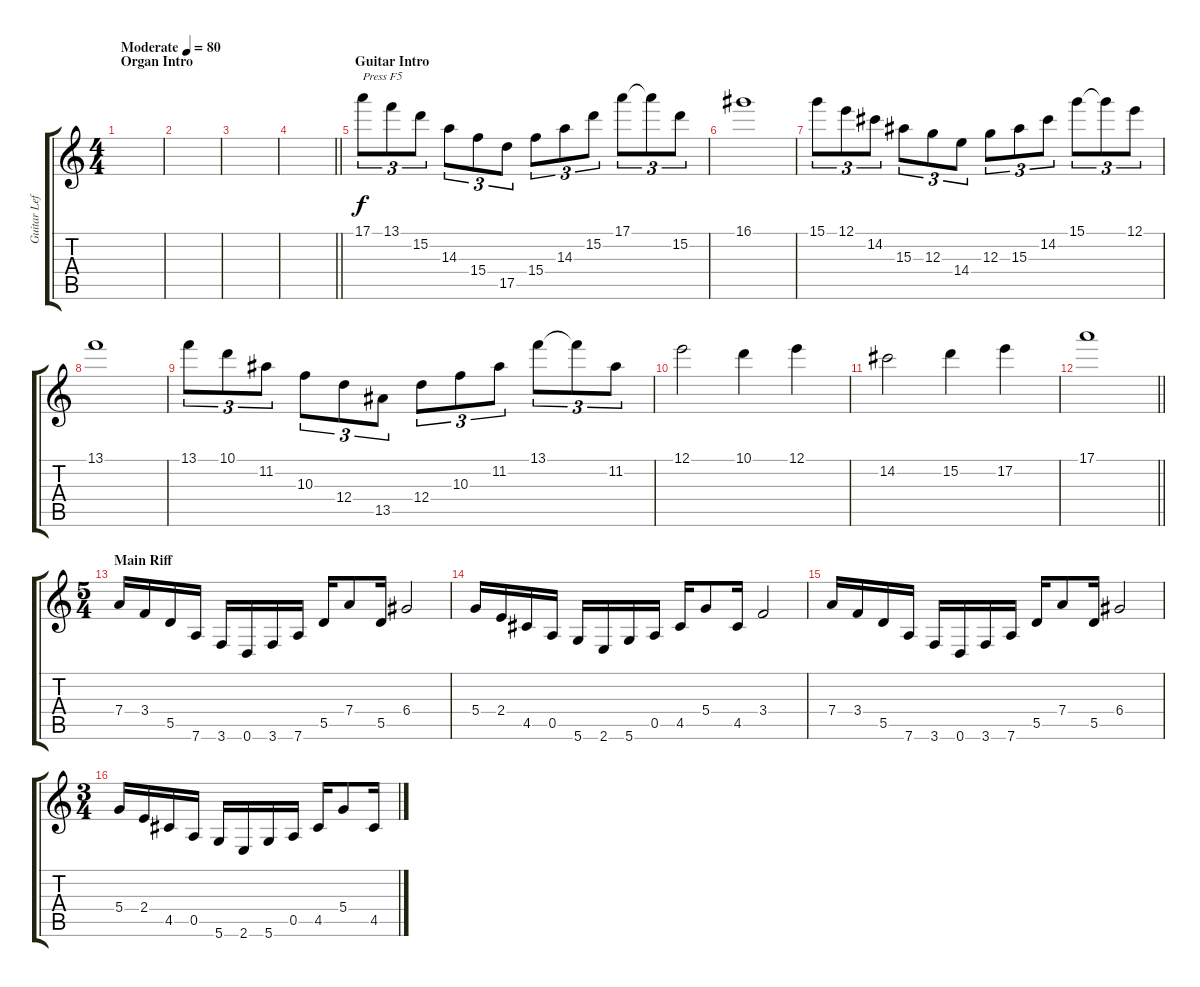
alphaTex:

\track ("Guitar Left" "Guitar Lef") {instrument distortionguitar}
\staff {score tabs}
\tuning (E4 B3 G3 D3 A2 D2) {hide}
\ts (4 4)
\section ("" "Organ Intro")
\tempo (80 "Moderate")
\clef g2
\ks c
|
|
|
\barLineRight lightlight
|
\section ("" "Guitar Intro")
17.1.8{tu (3 2) txt "Press F5" volume 13} 13.1.8{tu (3 2)} 15.2.8{tu (3 2)} 14.3.8{tu (3 2)} 15.4.8{tu (3 2)} 17.5.8{tu (3 2)} 15.4.8{tu (3 2)} 14.3.8{tu (3 2)} 15.2.8{tu (3 2)} 17.1.8{tu (3 2)} 17.1{t}.8{tu (3 2)} 15.2.8{tu (3 2)} |
16.1.1 |
15.1.8{tu (3 2)} 12.1.8{tu (3 2)} 14.2.8{tu (3 2)} 15.3.8{tu (3 2)} 12.3.8{tu (3 2)} 14.4.8{tu (3 2)} 12.3.8{tu (3 2)} 15.3.8{tu (3 2)} 14.2.8{tu (3 2)} 15.1.8{tu (3 2)} 15.1{t}.8{tu (3 2)} 12.1.8{tu (3 2)} |
13.1.1 |
13.1.8{tu (3 2)} 10.1.8{tu (3 2)} 11.2.8{tu (3 2)} 10.3.8{tu (3 2)} 12.4.8{tu (3 2)} 13.5.8{tu (3 2)} 12.4.8{tu (3 2)} 10.3.8{tu (3 2)} 11.2.8{tu (3 2)} 13.1.8{tu (3 2)} 13.1{t}.8{tu (3 2)} 11.2.8{tu (3 2)} |
12.1.2 10.1.4 12.1.4 |
14.2.2 15.2.4 17.2.4 |
\barLineRight lightlight
17.1.1 |
\ts (5 4)
\section ("" "Main Riff")
7.4.16 3.4.16 5.5.16 7.6.16 3.6.16 0.6.16 3.6.16 7.6.16 5.5.16 7.4.8 5.5.16 6.4.2 |
5.4.16 2.4.16 4.5.16 0.5.16 5.6.16 2.6.16 5.6.16 0.5.16 4.5.16 5.4.8 4.5.16 3.4.2 |
7.4.16 3.4.16 5.5.16 7.6.16 3.6.16 0.6.16 3.6.16 7.6.16 5.5.16 7.4.8 5.5.16 6.4.2 |
\ts (3 4)
5.4.16 2.4.16 4.5.16 0.5.16 5.6.16 2.6.16 5.6.16 0.5.16 4.5.16 5.4.8 4.5.16
